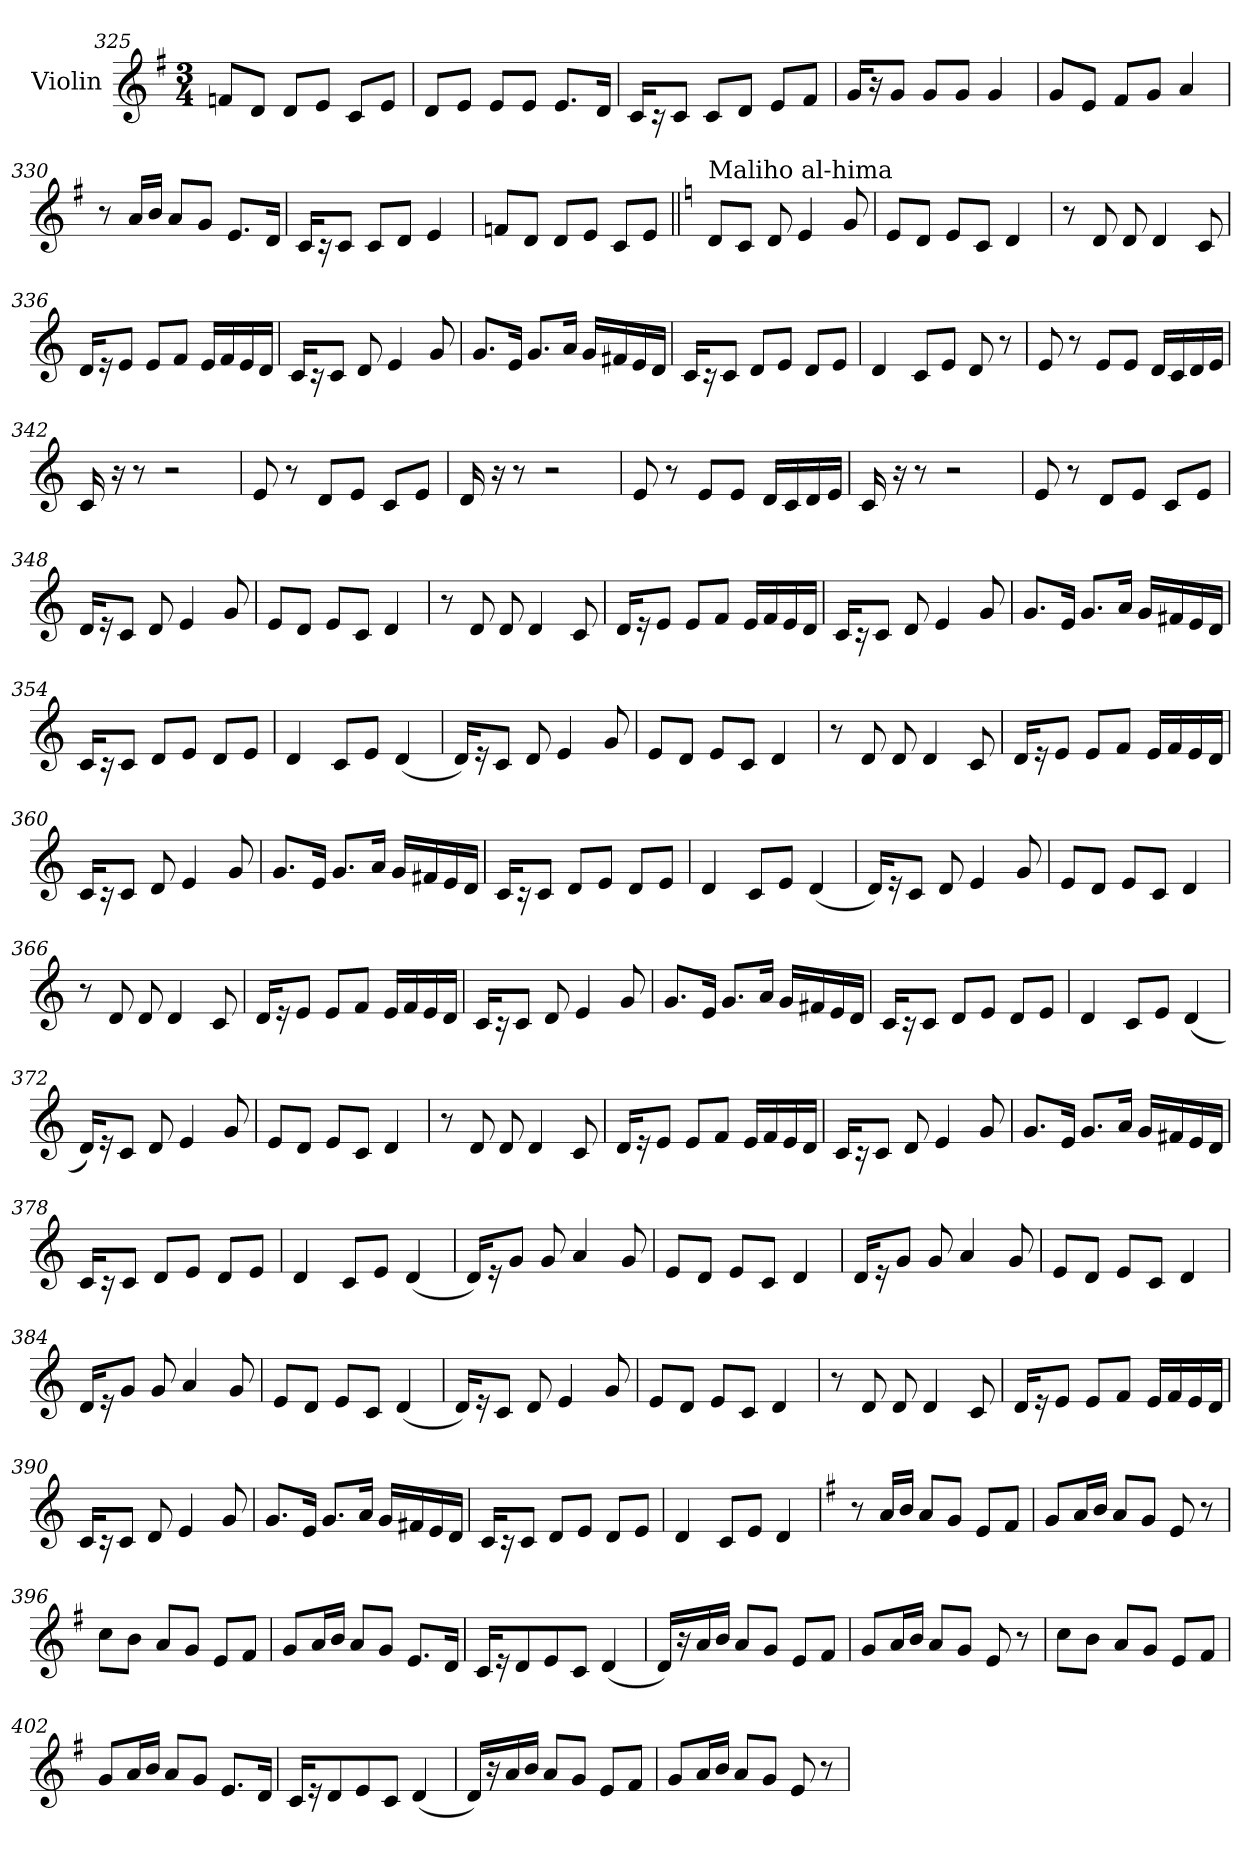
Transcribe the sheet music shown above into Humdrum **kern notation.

**kern
*part1
*staff1
*I"Violin
*clefG2
*k[f#]
*G:
*M3/4
=325
8fn/L
8d/J
8d/L
8e/J
8c/L
8e/J
=326
8d/L
8e/J
8e/L
8e/J
8.e/L
16d/Jk
=327
16c/KL
16r
8c/J
8c/L
8d/J
8e/L
8f#/J
!!LO:LB:g=z
=328
16g/KL
16r
8g/J
8g/L
8g/J
4g/
=329
8g/L
8e/J
8f#/L
8g/J
4a/
=330
8r
16a/LL
16b/JJ
8a/L
8g/J
8.e/L
16d/Jk
=331
16c/KL
16r
8c/J
8c/L
8d/J
4e/
=332
8fn/L
8d/J
8d/L
8e/J
8c/L
8e/J
!!LO:LB:g=z
=333||
*k[]
*C:
!LO:TX:a:t=Maliho al-hima
8d/L
8c/J
8d/
4e/
8g/
=334
8e/L
8d/J
8e/L
8c/J
4d/
=335
8r
8d/
8d/
4d/
8c/
=336
16d/KL
16r
8e/J
8e/L
8f/J
16e/LL
16f/
16e/
16d/JJ
=337
16c/KL
16r
8c/J
8d/
4e/
8g/
!!LO:LB:g=z
=338
8.g/L
16e/Jk
8.g/L
16a/Jk
16g/LL
16f#X/
16e/
16d/JJ
=339
16c/KL
16r
8c/J
8d/L
8e/J
8d/L
8e/J
=340
4d/
8c/L
8e/J
8d/
8r
=341
8e/
8r
8e/L
8e/J
16d/LL
16c/
16d/
16e/JJ
=342
16c/
16r
8r
2r
!!LO:LB:g=z
=343
8e/
8r
8d/L
8e/J
8c/L
8e/J
=344
16d/
16r
8r
2r
=345
8e/
8r
8e/L
8e/J
16d/LL
16c/
16d/
16e/JJ
=346
16c/
16r
8r
2r
=347
8e/
8r
8d/L
8e/J
8c/L
8e/J
=348
16d/KL
16r
8c/J
8d/
4e/
8g/
!!LO:LB:g=z
=349
8e/L
8d/J
8e/L
8c/J
4d/
=350
8r
8d/
8d/
4d/
8c/
=351
16d/KL
16r
8e/J
8e/L
8f/J
16e/LL
16f/
16e/
16d/JJ
=352
16c/KL
16r
8c/J
8d/
4e/
8g/
=353
8.g/L
16e/Jk
8.g/L
16a/Jk
16g/LL
16f#X/
16e/
16d/JJ
!!LO:PB:g=z
=354
16c/KL
16r
8c/J
8d/L
8e/J
8d/L
8e/J
=355
4d/
8c/L
8e/J
(<4d/
=356
16d/KL)
16r
8c/J
8d/
4e/
8g/
=357
8e/L
8d/J
8e/L
8c/J
4d/
=358
8r
8d/
8d/
4d/
8c/
=359
16d/KL
16r
8e/J
8e/L
8f/J
16e/LL
16f/
16e/
16d/JJ
!!LO:LB:g=z
=360
16c/KL
16r
8c/J
8d/
4e/
8g/
=361
8.g/L
16e/Jk
8.g/L
16a/Jk
16g/LL
16f#X/
16e/
16d/JJ
=362
16c/KL
16r
8c/J
8d/L
8e/J
8d/L
8e/J
=363
4d/
8c/L
8e/J
(<4d/
=364
16d/KL)
16r
8c/J
8d/
4e/
8g/
!!LO:LB:g=z
=365
8e/L
8d/J
8e/L
8c/J
4d/
=366
8r
8d/
8d/
4d/
8c/
=367
16d/KL
16r
8e/J
8e/L
8f/J
16e/LL
16f/
16e/
16d/JJ
=368
16c/KL
16r
8c/J
8d/
4e/
8g/
=369
8.g/L
16e/Jk
8.g/L
16a/Jk
16g/LL
16f#X/
16e/
16d/JJ
!!LO:LB:g=z
=370
16c/KL
16r
8c/J
8d/L
8e/J
8d/L
8e/J
=371
4d/
8c/L
8e/J
(<4d/
=372
16d/KL)
16r
8c/J
8d/
4e/
8g/
=373
8e/L
8d/J
8e/L
8c/J
4d/
=374
8r
8d/
8d/
4d/
8c/
=375
16d/KL
16r
8e/J
8e/L
8f/J
16e/LL
16f/
16e/
16d/JJ
!!LO:LB:g=z
=376
16c/KL
16r
8c/J
8d/
4e/
8g/
=377
8.g/L
16e/Jk
8.g/L
16a/Jk
16g/LL
16f#X/
16e/
16d/JJ
=378
16c/KL
16r
8c/J
8d/L
8e/J
8d/L
8e/J
=379
4d/
8c/L
8e/J
(<4d/
=380
16d/KL)
16r
8g/J
8g/
4a/
8g/
!!LO:LB:g=z
=381
8e/L
8d/J
8e/L
8c/J
4d/
=382
16d/KL
16r
8g/J
8g/
4a/
8g/
=383
8e/L
8d/J
8e/L
8c/J
4d/
=384
16d/KL
16r
8g/J
8g/
4a/
8g/
=385
8e/L
8d/J
8e/L
8c/J
(<4d/
=386
16d/KL)
16r
8c/J
8d/
4e/
8g/
!!LO:LB:g=z
=387
8e/L
8d/J
8e/L
8c/J
4d/
=388
8r
8d/
8d/
4d/
8c/
=389
16d/KL
16r
8e/J
8e/L
8f/J
16e/LL
16f/
16e/
16d/JJ
=390
16c/KL
16r
8c/J
8d/
4e/
8g/
=391
8.g/L
16e/Jk
8.g/L
16a/Jk
16g/LL
16f#X/
16e/
16d/JJ
!!LO:LB:g=z
=392
16c/KL
16r
8c/J
8d/L
8e/J
8d/L
8e/J
=393
4d/
8c/L
8e/J
4d/
=394
*k[f#]
*G:
8r
16a/LL
16b/JJ
8a/L
8g/J
8e/L
8f#/J
=395
8g/L
16a/L
16b/JJ
8a/L
8g/J
8e/
8r
=396
8cc\L
8b\J
8a/L
8g/J
8e/L
8f#/J
!!LO:PB:g=z
=397
8g/L
16a/L
16b/JJ
8a/L
8g/J
8.e/L
16d/Jk
=398
16c/KL
16r
8d/
8e/
8c/J
(<4d/
=399
16d/LL)
16r
16a/
16b/JJ
8a/L
8g/J
8e/L
8f#/J
=400
8g/L
16a/L
16b/JJ
8a/L
8g/J
8e/
8r
=401
8cc\L
8b\J
8a/L
8g/J
8e/L
8f#/J
!!LO:LB:g=z
=402
8g/L
16a/L
16b/JJ
8a/L
8g/J
8.e/L
16d/Jk
=403
16c/KL
16r
8d/
8e/
8c/J
(<4d/
=404
16d/LL)
16r
16a/
16b/JJ
8a/L
8g/J
8e/L
8f#/J
=405
8g/L
16a/L
16b/JJ
8a/L
8g/J
8e/
8r
=
*-
